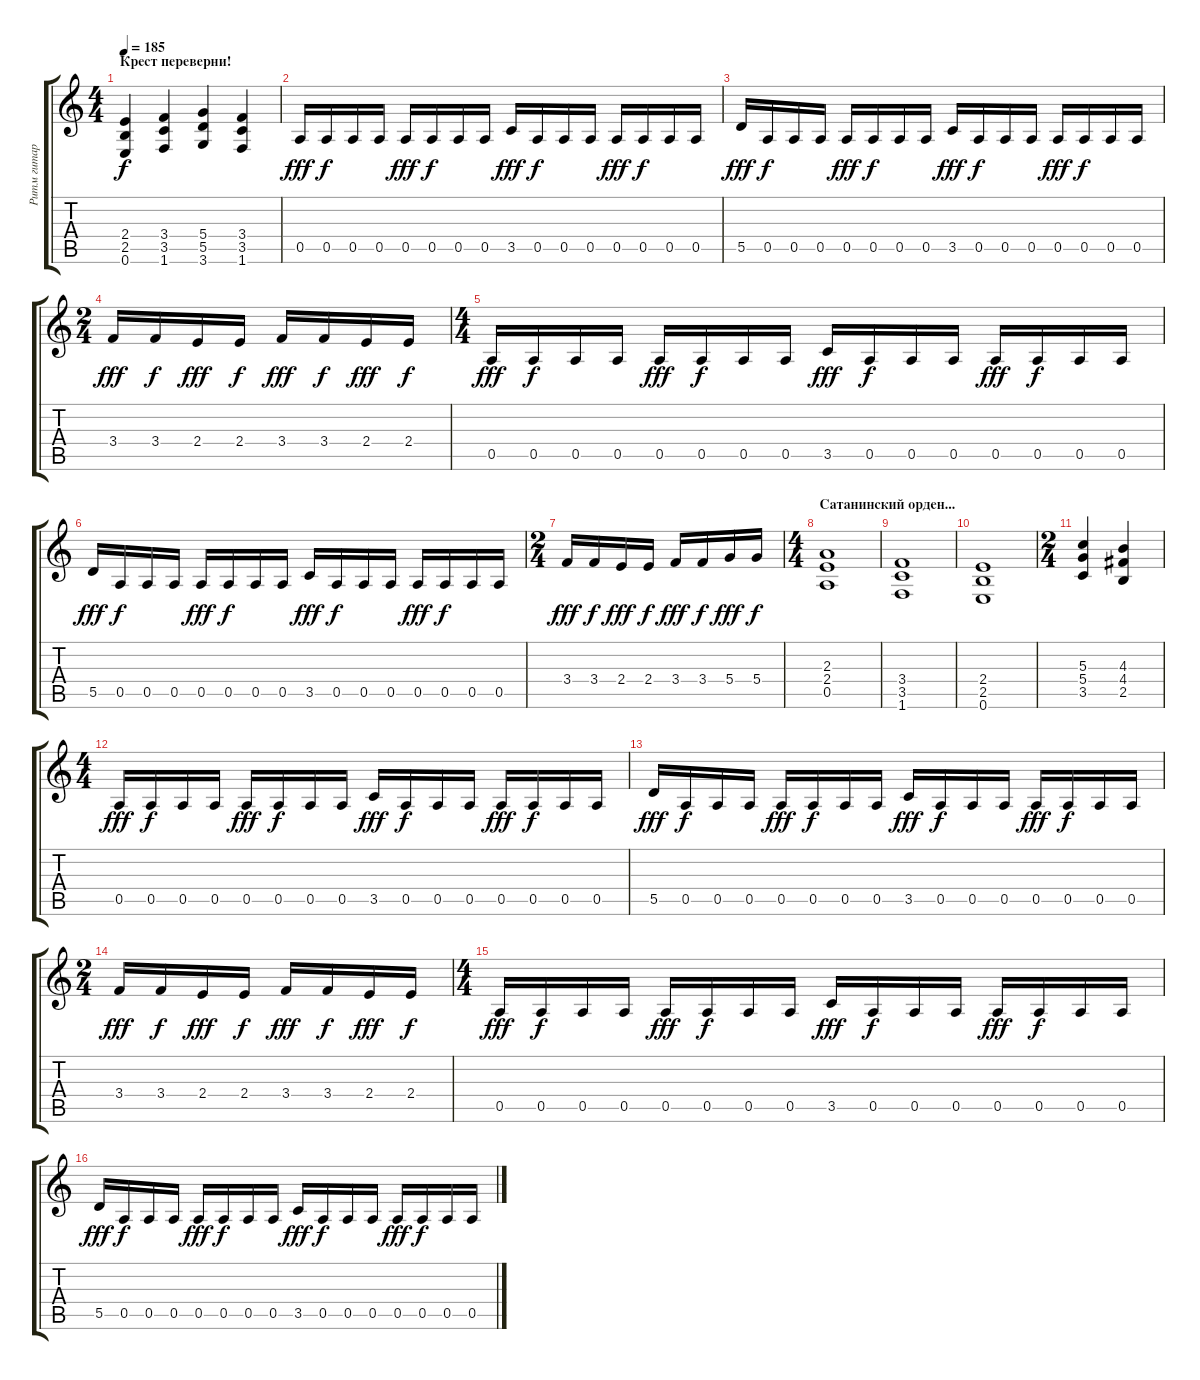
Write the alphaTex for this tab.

\track ("Ритм гитара" "Ритм гитар") {instrument distortionguitar}
\staff {score tabs}
\tuning (E4 B3 G3 D3 A2 E2) {hide}
\ts (4 4)
\section ("" "Крест переверни!")
\tempo 185
\clef g2
\ks c
(2.4 2.5 0.6).4{dy f} (3.4 3.5 1.6).4 (5.4 5.5 3.6).4 (3.4 3.5 1.6).4 |
0.5.16{dy fff} 0.5.16{dy f} 0.5.16 0.5.16 0.5.16{dy fff} 0.5.16{dy f} 0.5.16 0.5.16 3.5.16{dy fff} 0.5.16{dy f} 0.5.16 0.5.16 0.5.16{dy fff} 0.5.16{dy f} 0.5.16 0.5.16 |
5.5.16{dy fff} 0.5.16{dy f} 0.5.16 0.5.16 0.5.16{dy fff} 0.5.16{dy f} 0.5.16 0.5.16 3.5.16{dy fff} 0.5.16{dy f} 0.5.16 0.5.16 0.5.16{dy fff} 0.5.16{dy f} 0.5.16 0.5.16 |
\ts (2 4)
3.4.16{dy fff} 3.4.16{dy f} 2.4.16{dy fff} 2.4.16{dy f} 3.4.16{dy fff} 3.4.16{dy f} 2.4.16{dy fff} 2.4.16{dy f} |
\ts (4 4)
0.5.16{dy fff} 0.5.16{dy f} 0.5.16 0.5.16 0.5.16{dy fff} 0.5.16{dy f} 0.5.16 0.5.16 3.5.16{dy fff} 0.5.16{dy f} 0.5.16 0.5.16 0.5.16{dy fff} 0.5.16{dy f} 0.5.16 0.5.16 |
5.5.16{dy fff} 0.5.16{dy f} 0.5.16 0.5.16 0.5.16{dy fff} 0.5.16{dy f} 0.5.16 0.5.16 3.5.16{dy fff} 0.5.16{dy f} 0.5.16 0.5.16 0.5.16{dy fff} 0.5.16{dy f} 0.5.16 0.5.16 |
\ts (2 4)
3.4.16{dy fff} 3.4.16{dy f} 2.4.16{dy fff} 2.4.16{dy f} 3.4.16{dy fff} 3.4.16{dy f} 5.4.16{dy fff} 5.4.16{dy f} |
\ts (4 4)
\section ("" "Сатанинский орден...")
(2.3 2.4 0.5).1 |
(3.4 3.5 1.6).1 |
(2.4 2.5 0.6).1 |
\ts (2 4)
(5.3 5.4 3.5).4 (4.3 4.4 2.5).4 |
\ts (4 4)
0.5.16{dy fff} 0.5.16{dy f} 0.5.16 0.5.16 0.5.16{dy fff} 0.5.16{dy f} 0.5.16 0.5.16 3.5.16{dy fff} 0.5.16{dy f} 0.5.16 0.5.16 0.5.16{dy fff} 0.5.16{dy f} 0.5.16 0.5.16 |
5.5.16{dy fff} 0.5.16{dy f} 0.5.16 0.5.16 0.5.16{dy fff} 0.5.16{dy f} 0.5.16 0.5.16 3.5.16{dy fff} 0.5.16{dy f} 0.5.16 0.5.16 0.5.16{dy fff} 0.5.16{dy f} 0.5.16 0.5.16 |
\ts (2 4)
3.4.16{dy fff} 3.4.16{dy f} 2.4.16{dy fff} 2.4.16{dy f} 3.4.16{dy fff} 3.4.16{dy f} 2.4.16{dy fff} 2.4.16{dy f} |
\ts (4 4)
0.5.16{dy fff} 0.5.16{dy f} 0.5.16 0.5.16 0.5.16{dy fff} 0.5.16{dy f} 0.5.16 0.5.16 3.5.16{dy fff} 0.5.16{dy f} 0.5.16 0.5.16 0.5.16{dy fff} 0.5.16{dy f} 0.5.16 0.5.16 |
5.5.16{dy fff} 0.5.16{dy f} 0.5.16 0.5.16 0.5.16{dy fff} 0.5.16{dy f} 0.5.16 0.5.16 3.5.16{dy fff} 0.5.16{dy f} 0.5.16 0.5.16 0.5.16{dy fff} 0.5.16{dy f} 0.5.16 0.5.16
